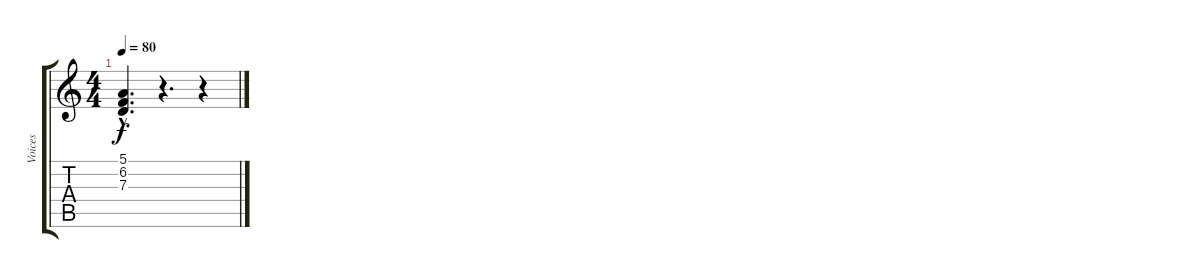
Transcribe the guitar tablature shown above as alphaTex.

\track ("Voices" "Voices") {instrument synthvoice}
\staff {score tabs}
\tuning (E4 B3 G3 D3 A2 E2) {hide}
\ts (4 4)
\tempo 80
\clef g2
\ks c
(5.1{hac} 6.2{hac} 7.3{hac}).4{d dy f} r.4{d} r.4
